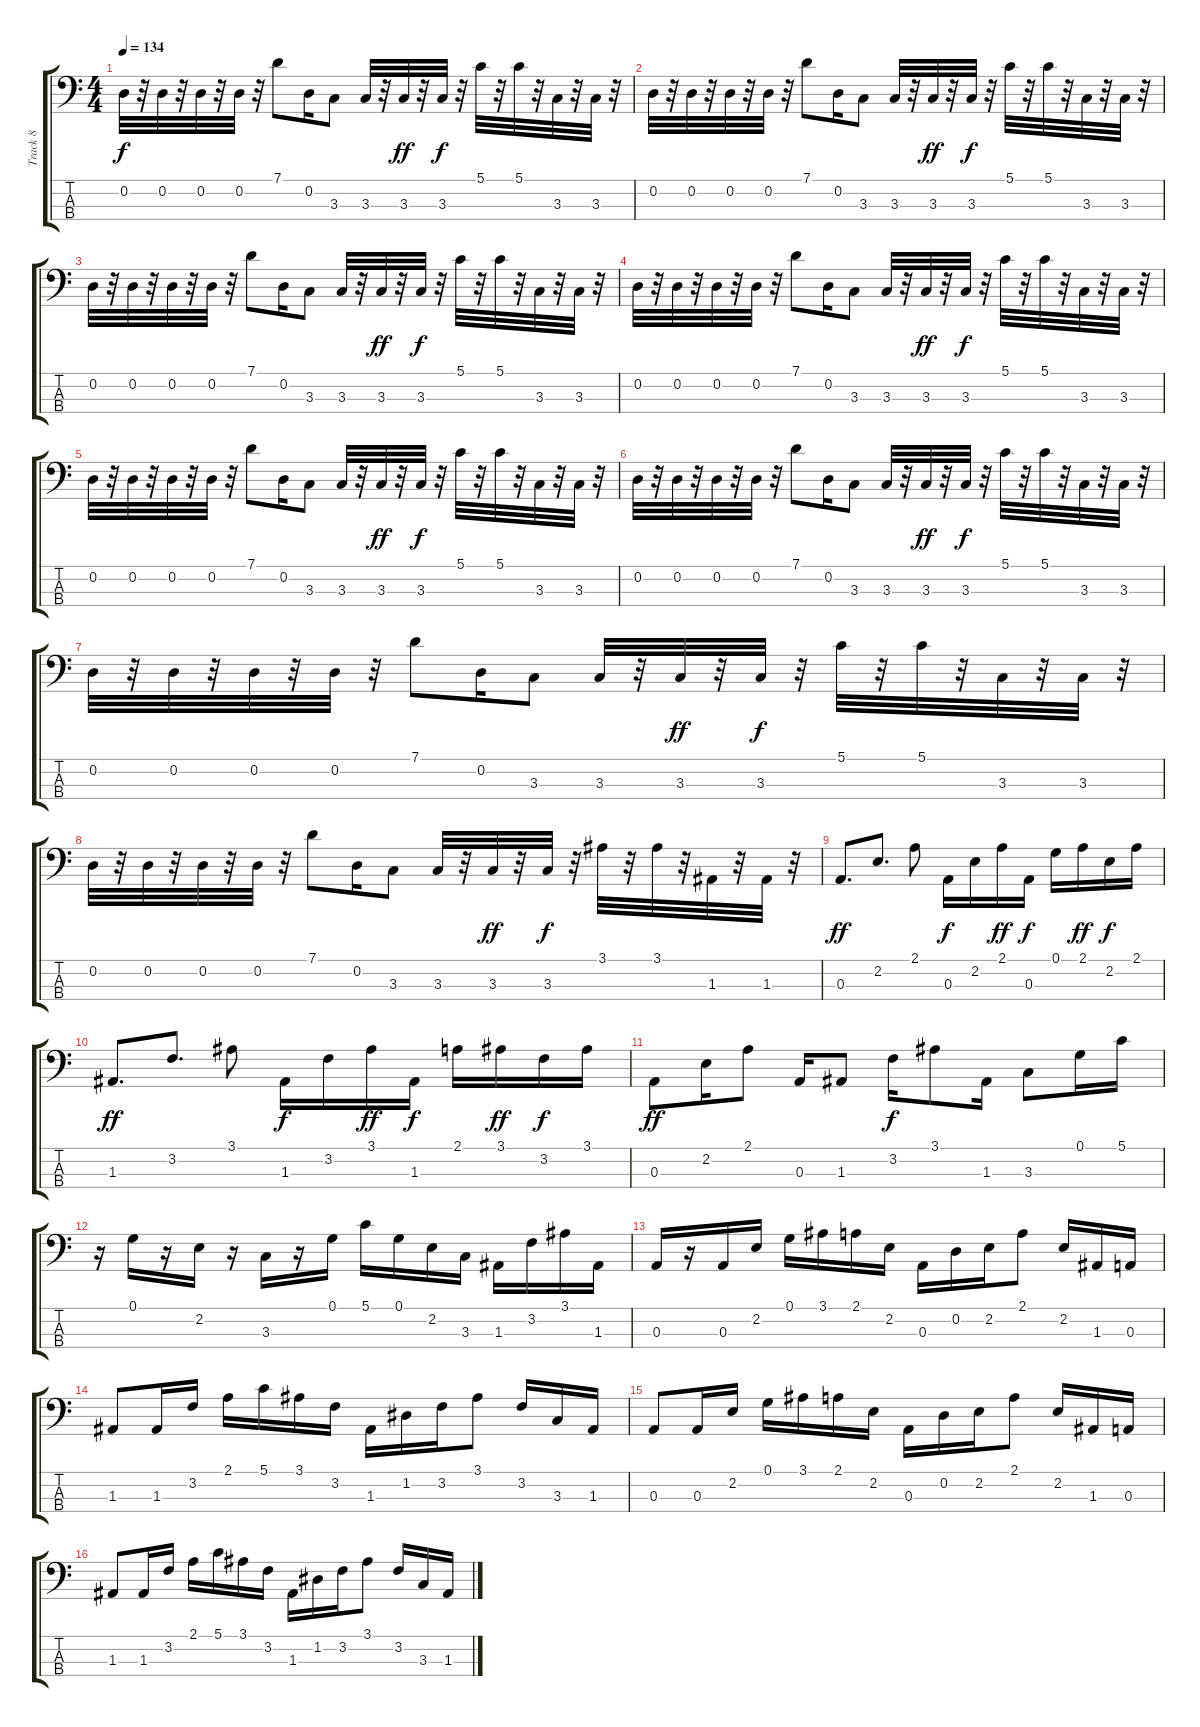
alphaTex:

\track ("Track 8" "Track 8") {instrument slapbass2}
\staff {score tabs}
\tuning (G2 D2 A1 E1) {hide}
\ts (4 4)
\tempo 134
\clef f4
\ks c
0.2.32{dy f} r.32 0.2.32 r.32 0.2.32 r.32 0.2.32 r.32 7.1.8 0.2.16 3.3.8 3.3.32 r.32 3.3.32{dy ff} r.32 3.3.32{dy f} r.32 5.1.32 r.32 5.1.32 r.32 3.3.32 r.32 3.3.32 r.32 |
0.2.32 r.32 0.2.32 r.32 0.2.32 r.32 0.2.32 r.32 7.1.8 0.2.16 3.3.8 3.3.32 r.32 3.3.32{dy ff} r.32 3.3.32{dy f} r.32 5.1.32 r.32 5.1.32 r.32 3.3.32 r.32 3.3.32 r.32 |
0.2.32 r.32 0.2.32 r.32 0.2.32 r.32 0.2.32 r.32 7.1.8 0.2.16 3.3.8 3.3.32 r.32 3.3.32{dy ff} r.32 3.3.32{dy f} r.32 5.1.32 r.32 5.1.32 r.32 3.3.32 r.32 3.3.32 r.32 |
0.2.32 r.32 0.2.32 r.32 0.2.32 r.32 0.2.32 r.32 7.1.8 0.2.16 3.3.8 3.3.32 r.32 3.3.32{dy ff} r.32 3.3.32{dy f} r.32 5.1.32 r.32 5.1.32 r.32 3.3.32 r.32 3.3.32 r.32 |
0.2.32 r.32 0.2.32 r.32 0.2.32 r.32 0.2.32 r.32 7.1.8 0.2.16 3.3.8 3.3.32 r.32 3.3.32{dy ff} r.32 3.3.32{dy f} r.32 5.1.32 r.32 5.1.32 r.32 3.3.32 r.32 3.3.32 r.32 |
0.2.32 r.32 0.2.32 r.32 0.2.32 r.32 0.2.32 r.32 7.1.8 0.2.16 3.3.8 3.3.32 r.32 3.3.32{dy ff} r.32 3.3.32{dy f} r.32 5.1.32 r.32 5.1.32 r.32 3.3.32 r.32 3.3.32 r.32 |
0.2.32 r.32 0.2.32 r.32 0.2.32 r.32 0.2.32 r.32 7.1.8 0.2.16 3.3.8 3.3.32 r.32 3.3.32{dy ff} r.32 3.3.32{dy f} r.32 5.1.32 r.32 5.1.32 r.32 3.3.32 r.32 3.3.32 r.32 |
0.2.32 r.32 0.2.32 r.32 0.2.32 r.32 0.2.32 r.32 7.1.8 0.2.16 3.3.8 3.3.32 r.32 3.3.32{dy ff} r.32 3.3.32{dy f} r.32 3.1.32 r.32 3.1.32 r.32 1.3.32 r.32 1.3.32 r.32 |
0.3.8{d dy ff} 2.2.8{d} 2.1.8 0.3.16{dy f} 2.2.16 2.1.16{dy ff} 0.3.16{dy f} 0.1.16 2.1.16{dy ff} 2.2.16{dy f} 2.1.16 |
1.3.8{d dy ff} 3.2.8{d} 3.1.8 1.3.16{dy f} 3.2.16 3.1.16{dy ff} 1.3.16{dy f} 2.1.16 3.1.16{dy ff} 3.2.16{dy f} 3.1.16 |
0.3.8{dy ff} 2.2.16 2.1.8 0.3.16 1.3.8 3.2.16{dy f} 3.1.8 1.3.16 3.3.8 0.1.16 5.1.16 |
r.16 0.1.16 r.16 2.2.16 r.16 3.3.16 r.16 0.1.16 5.1.16 0.1.16 2.2.16 3.3.16 1.3.16 3.2.16 3.1.16 1.3.16 |
0.3.16 r.16 0.3.16 2.2.16 0.1.16 3.1.16 2.1.16 2.2.16 0.3.16 0.2.16 2.2.16 2.1.8 2.2.16 1.3.16 0.3.16 |
1.3.8 1.3.16 3.2.16 2.1.16 5.1.16 3.1.16 3.2.16 1.3.16 1.2.16 3.2.16 3.1.8 3.2.16 3.3.16 1.3.16 |
0.3.8 0.3.16 2.2.16 0.1.16 3.1.16 2.1.16 2.2.16 0.3.16 0.2.16 2.2.16 2.1.8 2.2.16 1.3.16 0.3.16 |
1.3.8 1.3.16 3.2.16 2.1.16 5.1.16 3.1.16 3.2.16 1.3.16 1.2.16 3.2.16 3.1.8 3.2.16 3.3.16 1.3.16
